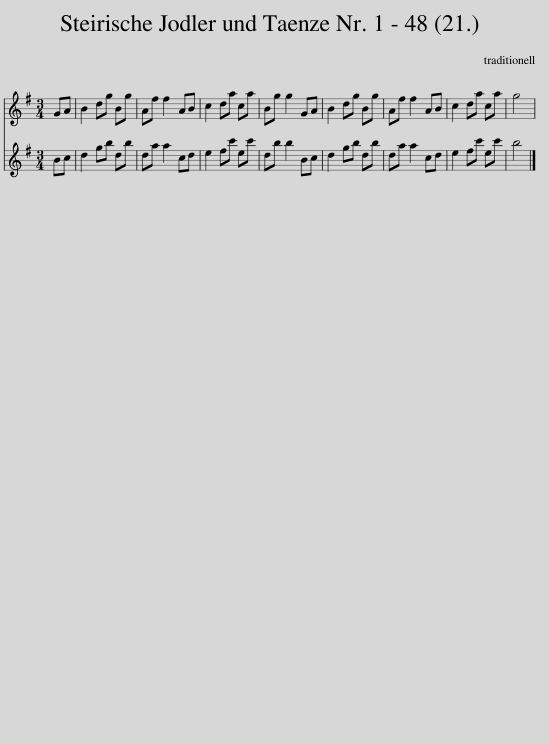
X:1
%%score 1 2
L:1/8
M:3/4
I:linebreak $
K:G
V:1 treble
V:2 treble
V:1
 GA | B2 dg Bg | Af f2 AB | c2 da ca | Bg g2 GA | %5
 B2 dg Bg | Af f2 AB | c2 da ca | g4 | %9
V:2
 Bc | d2 gb db | da a2 cd | e2 fc' ec' | db b2 Bc | %5
 d2 gb db | da a2 cd | e2 fc' ec' | b4 | %9
